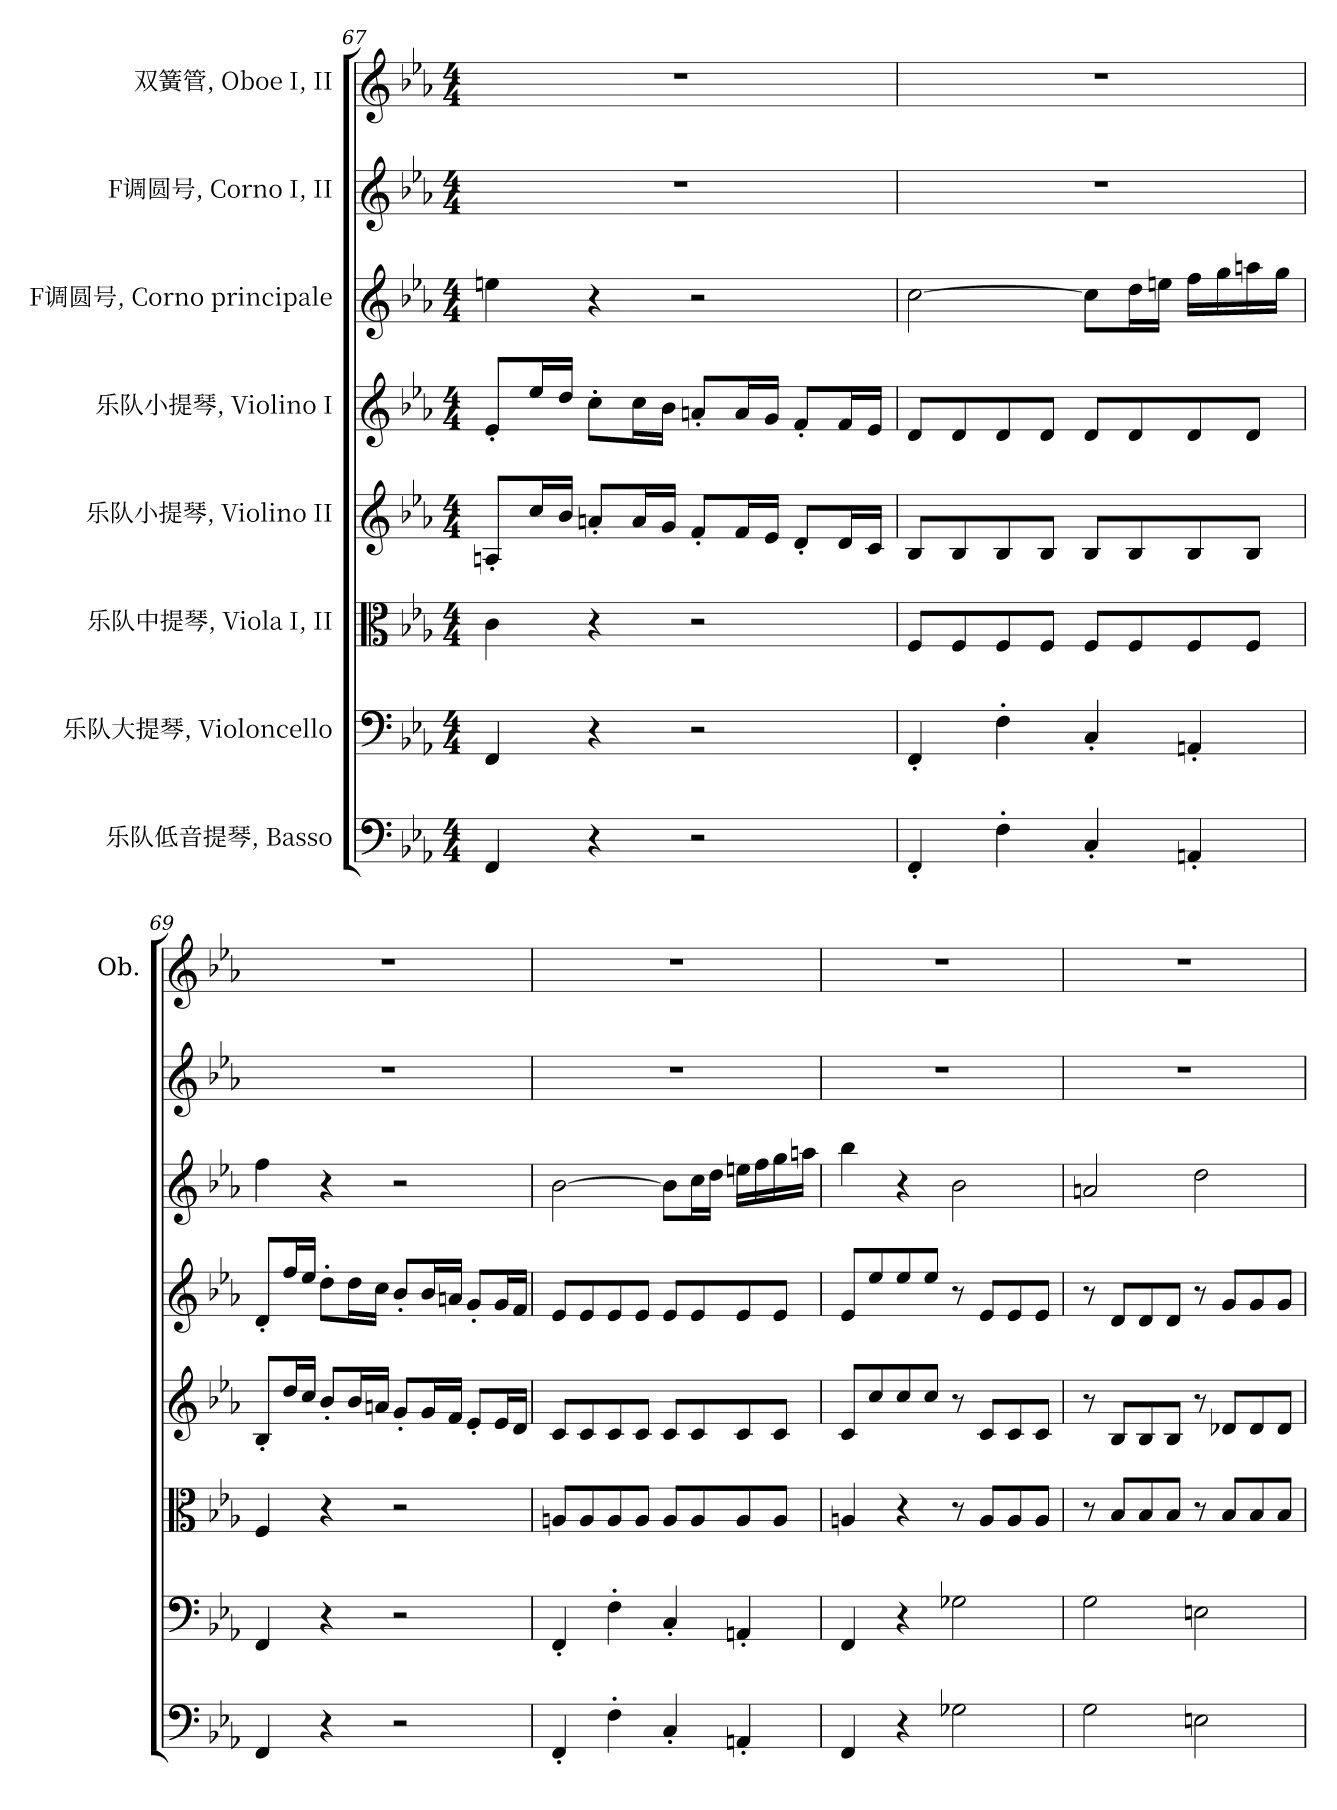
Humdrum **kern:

**kern	**kern	**kern	**kern	**kern	**kern	**kern	**kern
*part8	*part7	*part6	*part5	*part4	*part3	*part2	*part1
*staff8	*staff7	*staff6	*staff5	*staff4	*staff3	*staff2	*staff1
*I"乐队低音提琴, Basso	*I"乐队大提琴, Violoncello	*I"乐队中提琴, Viola I, II	*I"乐队小提琴, Violino II	*I"乐队小提琴, Violino I	*I"F调圆号, Corno principale	*I"F调圆号, Corno I, II	*I"双簧管, Oboe I, II
*	*	*	*	*	*	*	*I'Ob.
!!LO:PB:g=z
*clefF4	*clefF4	*clefC3	*clefG2	*clefG2	*clefG2	*clefG2	*clefG2
*ITrd7c12	*	*	*	*	*ITrd4c7	*ITrd4c7	*
*k[b-e-a-]	*k[b-e-a-]	*k[b-e-a-]	*k[b-e-a-]	*k[b-e-a-]	*k[b-e-a-d-]	*k[b-e-a-d-]	*k[b-e-a-]
*M4/4	*M4/4	*M4/4	*M4/4	*M4/4	*M4/4	*M4/4	*M4/4
=67	=67	=67	=67	=67	=67	=67	=67
4FFF/	4FF/	4c\	8An'/L	8e-'/L	4an\	1r	1r
.	.	.	16cc/L	16ee-/L	.	.	.
.	.	.	16b-/JJ	16dd/JJ	.	.	.
4r	4r	4r	8an'/L	8cc'\L	4r	.	.
.	.	.	16a/L	16cc\L	.	.	.
.	.	.	16g/JJ	16b-\JJ	.	.	.
2r	2r	2r	8f'/L	8an'/L	2r	.	.
.	.	.	16f/L	16a/L	.	.	.
.	.	.	16e-/JJ	16g/JJ	.	.	.
.	.	.	8d'/L	8f'/L	.	.	.
.	.	.	16d/L	16f/L	.	.	.
.	.	.	16c/JJ	16e-/JJ	.	.	.
=68	=68	=68	=68	=68	=68	=68	=68
4FFF'/	4FF'/	8F/L	8B-/L	8d/L	[2f\	1r	1r
.	.	8F/	8B-/	8d/	.	.	.
4FF'\	4F'\	8F/	8B-/	8d/	.	.	.
.	.	8F/J	8B-/J	8d/J	.	.	.
4CC'/	4C'/	8F/L	8B-/L	8d/L	8f\L]	.	.
.	.	8F/	8B-/	8d/	16g\L	.	.
.	.	.	.	.	16an\JJ	.	.
4AAAn'/	4AAn'/	8F/	8B-/	8d/	16b-\LL	.	.
.	.	.	.	.	16cc\	.	.
.	.	8F/J	8B-/J	8d/J	16ddn\	.	.
.	.	.	.	.	16cc\JJ	.	.
=69	=69	=69	=69	=69	=69	=69	=69
4FFF/	4FF/	4F/	8B-'/L	8d'/L	4b-\	1r	1r
.	.	.	16dd/L	16ff/L	.	.	.
.	.	.	16cc/JJ	16ee-/JJ	.	.	.
4r	4r	4r	8b-'/L	8dd'\L	4r	.	.
.	.	.	16b-/L	16dd\L	.	.	.
.	.	.	16an/JJ	16cc\JJ	.	.	.
2r	2r	2r	8g'/L	8b-'/L	2r	.	.
.	.	.	16g/L	16b-/L	.	.	.
.	.	.	16f/JJ	16an/JJ	.	.	.
.	.	.	8e-'/L	8g'/L	.	.	.
.	.	.	16e-/L	16g/L	.	.	.
.	.	.	16d/JJ	16f/JJ	.	.	.
!!LO:PB:g=z
=70	=70	=70	=70	=70	=70	=70	=70
4FFF'/	4FF'/	8An/L	8c/L	8e-/L	[2e-\	1r	1r
.	.	8A/	8c/	8e-/	.	.	.
4FF'\	4F'\	8A/	8c/	8e-/	.	.	.
.	.	8A/J	8c/J	8e-/J	.	.	.
4CC'/	4C'/	8A/L	8c/L	8e-/L	8e-\L]	.	.
.	.	8A/	8c/	8e-/	16f\L	.	.
.	.	.	.	.	16g\JJ	.	.
4AAAn'/	4AAn'/	8A/	8c/	8e-/	16an\LL	.	.
.	.	.	.	.	16b-\	.	.
.	.	8A/J	8c/J	8e-/J	16cc\	.	.
.	.	.	.	.	16ddn\JJ	.	.
=71	=71	=71	=71	=71	=71	=71	=71
4FFF/	4FF/	4An/	8c/L	8e-/L	4ee-\	1r	1r
.	.	.	8cc/	8ee-/	.	.	.
4r	4r	4r	8cc/	8ee-/	4r	.	.
.	.	.	8cc/J	8ee-/J	.	.	.
2GG-X\	2G-X\	8r	8r	8r	2e-\	.	.
.	.	8A/L	8c/L	8e-/L	.	.	.
.	.	8A/	8c/	8e-/	.	.	.
.	.	8A/J	8c/J	8e-/J	.	.	.
=72	=72	=72	=72	=72	=72	=72	=72
2GG\	2G\	8r	8r	8r	2dn/	1r	1r
.	.	8B-/L	8B-/L	8d/L	.	.	.
.	.	8B-/	8B-/	8d/	.	.	.
.	.	8B-/J	8B-/J	8d/J	.	.	.
2EEn\	2En\	8r	8r	8r	2g\	.	.
.	.	8B-/L	8d-X/L	8g/L	.	.	.
.	.	8B-/	8d-/	8g/	.	.	.
.	.	8B-/J	8d-/J	8g/J	.	.	.
=	=	=	=	=	=	=	=
*-	*-	*-	*-	*-	*-	*-	*-
